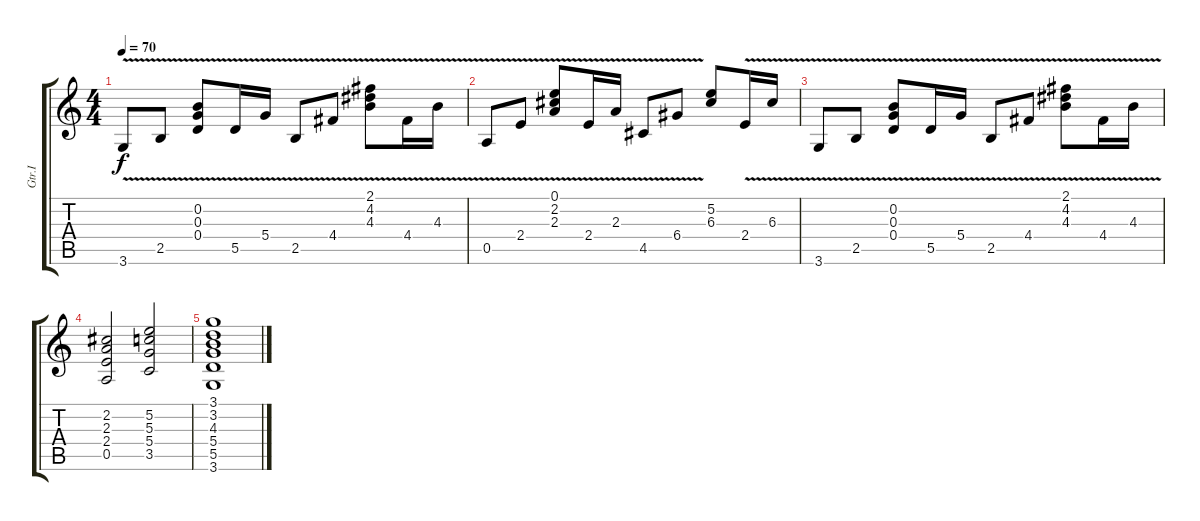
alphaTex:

\track ("Gtr.I" "Gtr.I") {instrument electricguitarclean}
\staff {score tabs}
\tuning (E4 B3 G3 D3 A2 E2) {hide}
\ts (4 4)
\tempo 70
\clef g2
\ks c
3.6{v}.8{dy f} 2.5{v}.8 (0.2 0.3 0.4{v}).8 5.5{v}.16 5.4{v}.16 2.5{v}.8 4.4{v}.8 (2.1 4.2 4.3{v}).8 4.4{v}.16 4.3{v}.16 |
0.5{v}.8 2.4{v}.8 (0.1 2.2 2.3{v}).8 2.4{v}.16 2.3{v}.16 4.5{v}.8 6.4{v}.8 (5.2 6.3).8 2.4{v}.16 6.3{v}.16 |
3.6{v}.8 2.5{v}.8 (0.2 0.3 0.4{v}).8 5.5{v}.16 5.4{v}.16 2.5{v}.8 4.4{v}.8 (2.1 4.2 4.3{v}).8 4.4{v}.16 4.3{v}.16 |
(2.2 2.3 2.4 0.5).2{volume 11 instrument overdrivenguitar} (5.2 5.3 5.4 3.5).2 |
(3.1 3.2 4.3 5.4 5.5 3.6).1
